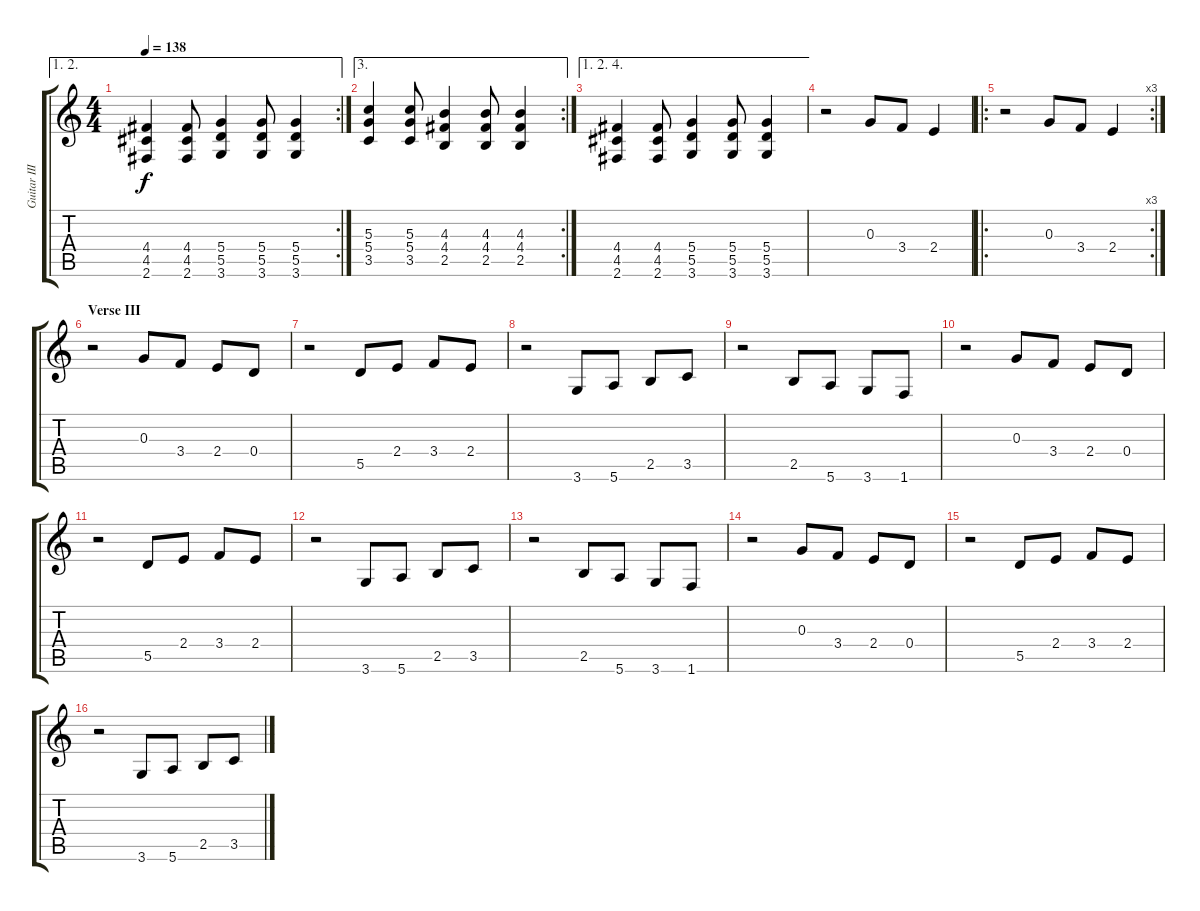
\track ("Guitar III" "Guitar III") {instrument overdrivenguitar}
\staff {score tabs}
\tuning (E4 B3 G3 D3 A2 E2) {hide}
\ae (1 2)
\rc 2
\ts (4 4)
\tempo 138
\clef g2
\ks c
(4.4 4.5 2.6).4{dy f} (4.4 4.5 2.6).8 (5.4 5.5 3.6).4 (5.4 5.5 3.6).8 (5.4 5.5 3.6).4 |
\ae 3
\rc 2
(5.3 5.4 3.5).4 (5.3 5.4 3.5).8 (4.3 4.4 2.5).4 (4.3 4.4 2.5).8 (4.3 4.4 2.5).4 |
\ae (1 2 4)
(4.4 4.5 2.6).4 (4.4 4.5 2.6).8 (5.4 5.5 3.6).4 (5.4 5.5 3.6).8 (5.4 5.5 3.6).4 |
r.2 0.3.8 3.4.8 2.4.4 |
\ro
\rc 3
r.2 0.3.8 3.4.8 2.4.4 |
\section ("" "Verse III")
r.2 0.3.8 3.4.8 2.4.8 0.4.8 |
r.2 5.5.8 2.4.8 3.4.8 2.4.8 |
r.2 3.6.8 5.6.8 2.5.8 3.5.8 |
r.2 2.5.8 5.6.8 3.6.8 1.6.8 |
r.2 0.3.8 3.4.8 2.4.8 0.4.8 |
r.2 5.5.8 2.4.8 3.4.8 2.4.8 |
r.2 3.6.8 5.6.8 2.5.8 3.5.8 |
r.2 2.5.8 5.6.8 3.6.8 1.6.8 |
r.2 0.3.8 3.4.8 2.4.8 0.4.8 |
r.2 5.5.8 2.4.8 3.4.8 2.4.8 |
r.2 3.6.8 5.6.8 2.5.8 3.5.8
